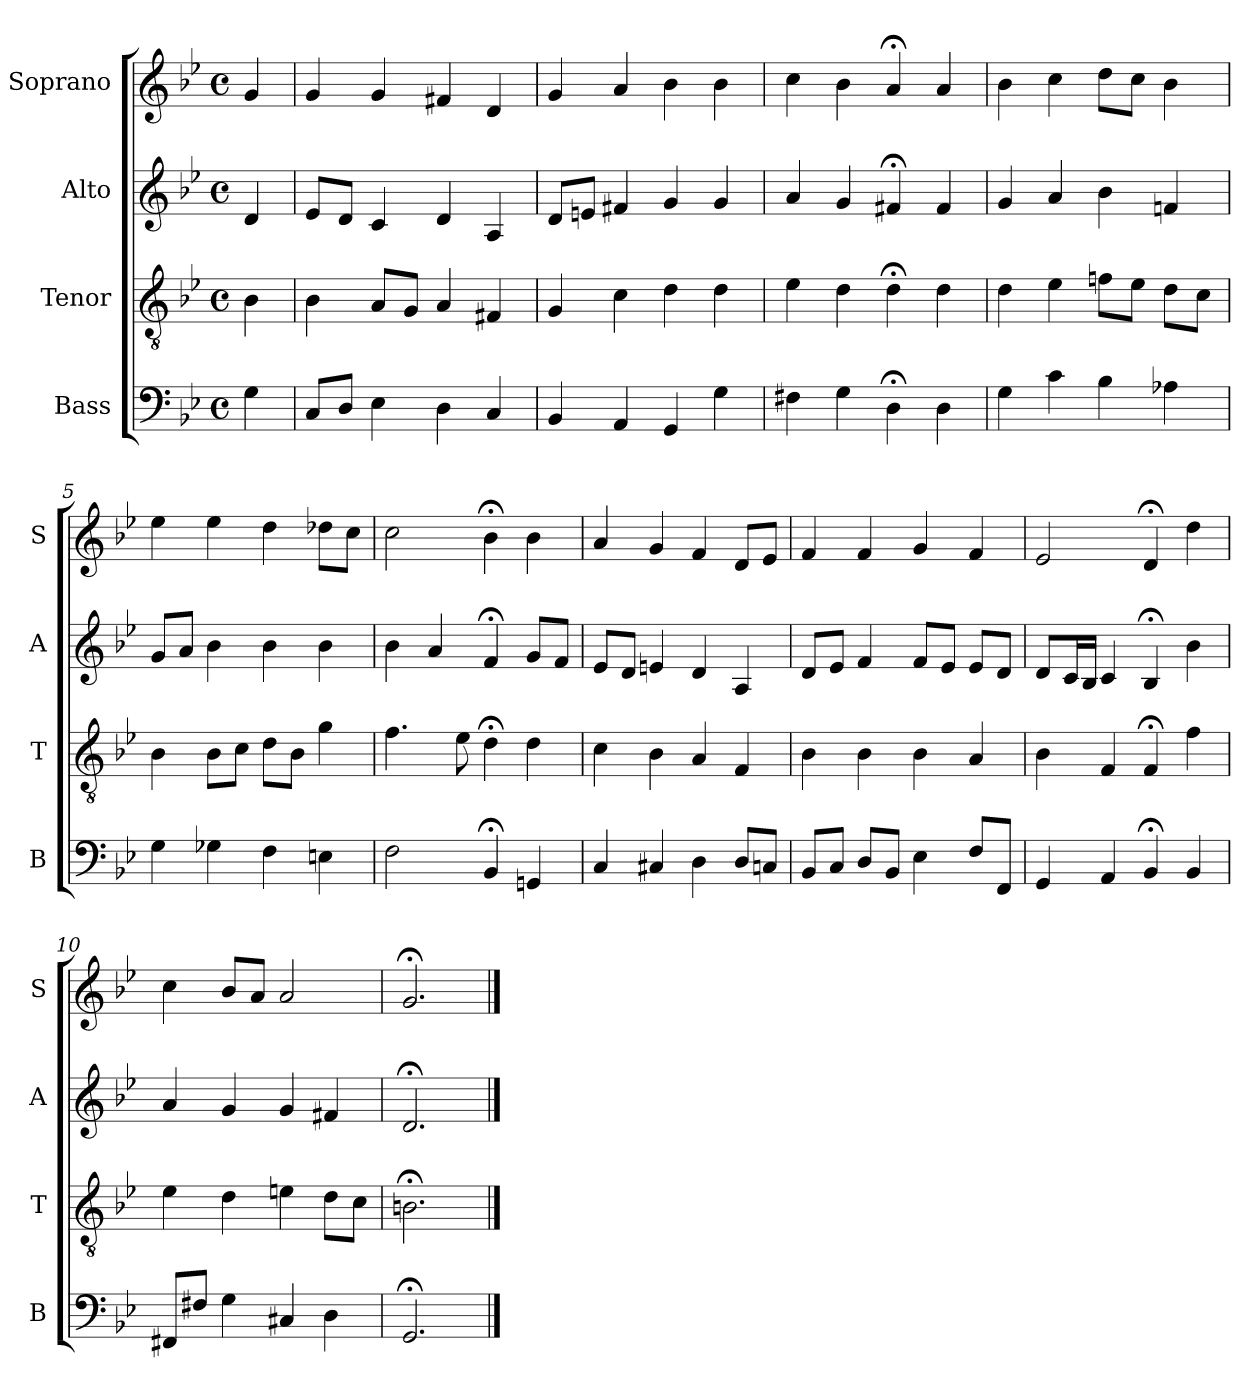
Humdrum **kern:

**kern	**kern	**kern	**kern
*part4	*part3	*part2	*part1
*staff4	*staff3	*staff2	*staff1
*I"Bass	*I"Tenor	*I"Alto	*I"Soprano
*I'B	*I'T	*I'A	*I'S
*clefF4	*clefGv2	*clefG2	*clefG2
*k[b-e-]	*k[b-e-]	*k[b-e-]	*k[b-e-]
*g:	*g:	*g:	*g:
*M4/4	*M4/4	*M4/4	*M4/4
*met(c)	*met(c)	*met(c)	*met(c)
*MM100	*MM100	*MM100	*MM100
=	=	=	=
4G	4B-	4d	4g
=1	=1	=1	=1
8CL	4B-	8e-L	4g
8DJ	.	8dJ	.
4E-	8AL	4c	4g
.	8GJ	.	.
4D	4A	4d	4f#X
4Ci	4F#Xi	4Ai	4di
=2	=2	=2	=2
4BB-	4G	8dL	4g
.	.	8enJ	.
4AA	4c	4f#X	4a
4GG	4d	4g	4b-
4G	4d	4g	4b-
=3	=3	=3	=3
4F#X	4e-	4a	4cc
4G	4d	4g	4b-
4D;<	4d;<	4f#X;<	4a;<
4D	4d	4f#	4a
=4	=4	=4	=4
4G	4d	4g	4b-
4c	4e-	4a	4cc
4B-	8fnL	4b-	8ddL
.	8e-J	.	8ccJ
4A-Xi	8diL	4fni	4b-i
.	8cJ	.	.
=5	=5	=5	=5
4G	4B-	8gL	4ee-
.	.	8aJ	.
4G-X	8B-L	4b-	4ee-
.	8cJ	.	.
4F	8dL	4b-	4dd
.	8B-J	.	.
4En	4g	4b-	8dd-XL
.	.	.	8ccJ
=6	=6	=6	=6
2F	4.f	4b-	2cc
.	.	4a	.
.	8e-	.	.
4BB-;<	4d;<	4f;<	4b-;<
4GGn	4d	8gL	4b-
.	.	8fJ	.
=7	=7	=7	=7
4C	4c	8e-L	4a
.	.	8dJ	.
4C#X	4B-	4en	4g
4D	4A	4d	4f
8DL	4F	4A	8dL
8CnJ	.	.	8e-J
=8	=8	=8	=8
8BB-L	4B-	8dL	4f
8CJ	.	8e-J	.
8DL	4B-	4f	4f
8BB-J	.	.	.
4E-	4B-	8fL	4g
.	.	8e-J	.
8FL	4A	8e-L	4f
8FFJ	.	8dJ	.
=9	=9	=9	=9
4GG	4B-	8dL	2e-
.	.	16cL	.
.	.	16B-JJ	.
4AA	4F	4c	.
4BB-;<	4F;<	4B-;<	4d;<
4BB-	4f	4b-	4dd
=10	=10	=10	=10
8FF#XL	4e-	4a	4cc
8F#XJ	.	.	.
4G	4d	4g	8b-L
.	.	.	8aJ
4C#X	4en	4g	2a
4D	8dL	4f#X	.
.	8cJ	.	.
=11	=11	=11	=11
2.GG;<	2.Bn;<	2.d;<	2.g;<
==	==	==	==
*-	*-	*-	*-
